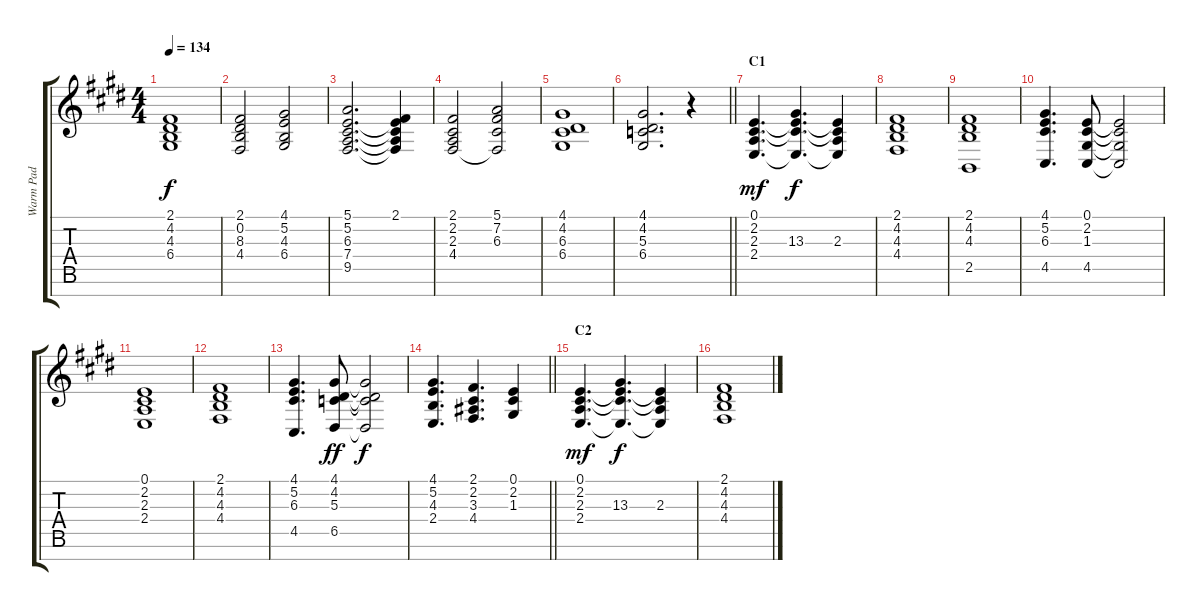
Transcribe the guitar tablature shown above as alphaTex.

\track ("Warm Pad" "Warm Pad") {instrument pad2warm}
\staff {score tabs}
\tuning (E4 B3 G3 D3 A2 E2 B1) {hide}
\ts (4 4)
\tempo 134
\clef g2
\ks e
(2.1 4.2 4.3 6.4).1{dy f} |
(2.1 0.2 8.3 4.4).2 (4.1 5.2 4.3 6.4).2 |
(5.1 5.2 6.3 7.4 9.5).2{d} (2.1 5.2{t} 6.3{t} 7.4{t} 9.5{t}).4 |
(2.1 2.2 2.3 4.4).2 (5.1 7.2 6.3 4.4{t}).2 |
(4.1 4.2 6.3 6.4).1 |
\barLineRight lightlight
(4.1 4.2 5.3 6.4).2{d} r.4 |
\section ("" "C1")
(0.1 2.2 2.3 2.4).4{d dy mf} (0.1{t} 2.2{t} 13.3 2.4{t}).4{d dy f} (0.1{t} 2.2{t} 2.3 2.4{t}).4 |
(2.1 4.2 4.3 4.4).1 |
(2.1 4.2 4.3 2.5).1 |
(4.1 5.2 6.3 4.5).4{d} (0.1 2.2 1.3 4.5).8 (0.1{t} 2.2{t} 1.3{t} 4.5{t}).2 |
(0.1 2.2 2.3 2.4).1 |
(2.1 4.2 4.3 4.4).1 |
(4.1 5.2 6.3 4.5).4{d} (4.1 4.2 5.3 6.5).8{dy ff} (4.1{t} 4.2{t} 5.3{t} 6.5{t}).2{dy f} |
\barLineRight lightlight
(4.1 5.2 4.3 2.4).4{d} (2.1 2.2 3.3 4.4).4{d} (0.1 2.2 1.3).4 |
\section ("" "C2")
(0.1 2.2 2.3 2.4).4{d dy mf} (0.1{t} 2.2{t} 13.3 2.4{t}).4{d dy f} (0.1{t} 2.2{t} 2.3 2.4{t}).4 |
(2.1 4.2 4.3 4.4).1
